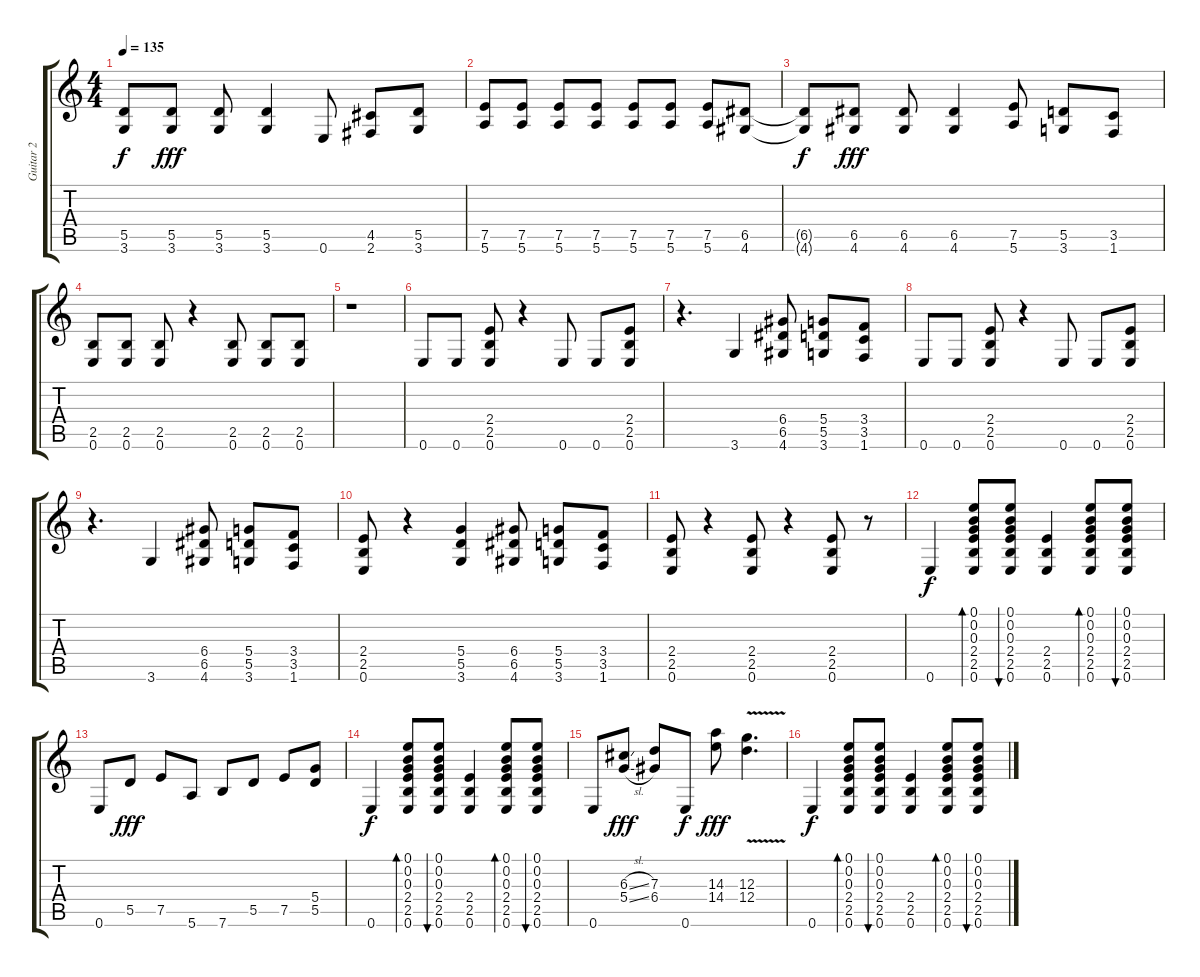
\track ("Guitar 2            " "Guitar 2  ") {instrument acousticguitarsteel}
\staff {score tabs}
\tuning (E4 B3 G3 D3 A2 E2) {hide}
\ts (4 4)
\tempo 135
\clef g2
\ks c
(5.5{t} 3.6{t}).8{dy f} (5.5 3.6).8{dy fff} (5.5 3.6).8 (5.5 3.6).4 0.6.8 (4.5 2.6).8 (5.5 3.6).8 |
(7.5 5.6).8 (7.5 5.6).8 (7.5 5.6).8 (7.5 5.6).8 (7.5 5.6).8 (7.5 5.6).8 (7.5 5.6).8 (6.5 4.6).8 |
(6.5{t} 4.6{t}).8{dy f} (6.5 4.6).8{dy fff} (6.5 4.6).8 (6.5 4.6).4 (7.5 5.6).8 (5.5 3.6).8 (3.5 1.6).8 |
(2.5 0.6).8{volume 12} (2.5 0.6).8 (2.5 0.6).8 r.4 (2.5 0.6).8 (2.5 0.6).8 (2.5 0.6).8 |
r.1 |
0.6.8 0.6.8 (2.4 2.5 0.6).8 r.4 0.6.8 0.6.8 (2.4 2.5 0.6).8 |
r.4{d} 3.6.4 (6.4 6.5 4.6).8 (5.4 5.5 3.6).8 (3.4 3.5 1.6).8 |
0.6.8 0.6.8 (2.4 2.5 0.6).8 r.4 0.6.8 0.6.8 (2.4 2.5 0.6).8 |
r.4{d} 3.6.4 (6.4 6.5 4.6).8 (5.4 5.5 3.6).8 (3.4 3.5 1.6).8 |
(2.4 2.5 0.6).8 r.4 (5.4 5.5 3.6).4 (6.4 6.5 4.6).8 (5.4 5.5 3.6).8 (3.4 3.5 1.6).8 |
(2.4 2.5 0.6).8 r.4 (2.4 2.5 0.6).8 r.4 (2.4 2.5 0.6).8 r.8 |
0.6.4{dy f} (0.1 0.2 0.3 2.4 2.5 0.6).8{bd 120} (0.1 0.2 0.3 2.4 2.5 0.6).8{bu 240} (2.4 2.5 0.6).4 (0.1 0.2 0.3 2.4 2.5 0.6).8{bd 240} (0.1 0.2 0.3 2.4 2.5 0.6).8{bu 240} |
0.6.8 5.5.8{dy fff} 7.5.8 5.6.8 7.6.8 5.5.8 7.5.8 (5.4 5.5).8 |
0.6.4{dy f} (0.1 0.2 0.3 2.4 2.5 0.6).8{bd 120} (0.1 0.2 0.3 2.4 2.5 0.6).8{bu 240} (2.4 2.5 0.6).4 (0.1 0.2 0.3 2.4 2.5 0.6).8{bd 240} (0.1 0.2 0.3 2.4 2.5 0.6).8{bu 240} |
0.6.8 (6.3{sl} 5.4{sl}).8{dy fff} (7.3 6.4).8 0.6.8{dy f} (14.3 14.4).8{dy fff} (12.3{v} 12.4{v}).4{d} |
0.6.4{dy f} (0.1 0.2 0.3 2.4 2.5 0.6).8{bd 120} (0.1 0.2 0.3 2.4 2.5 0.6).8{bu 240} (2.4 2.5 0.6).4 (0.1 0.2 0.3 2.4 2.5 0.6).8{bd 240} (0.1 0.2 0.3 2.4 2.5 0.6).8{bu 240}
